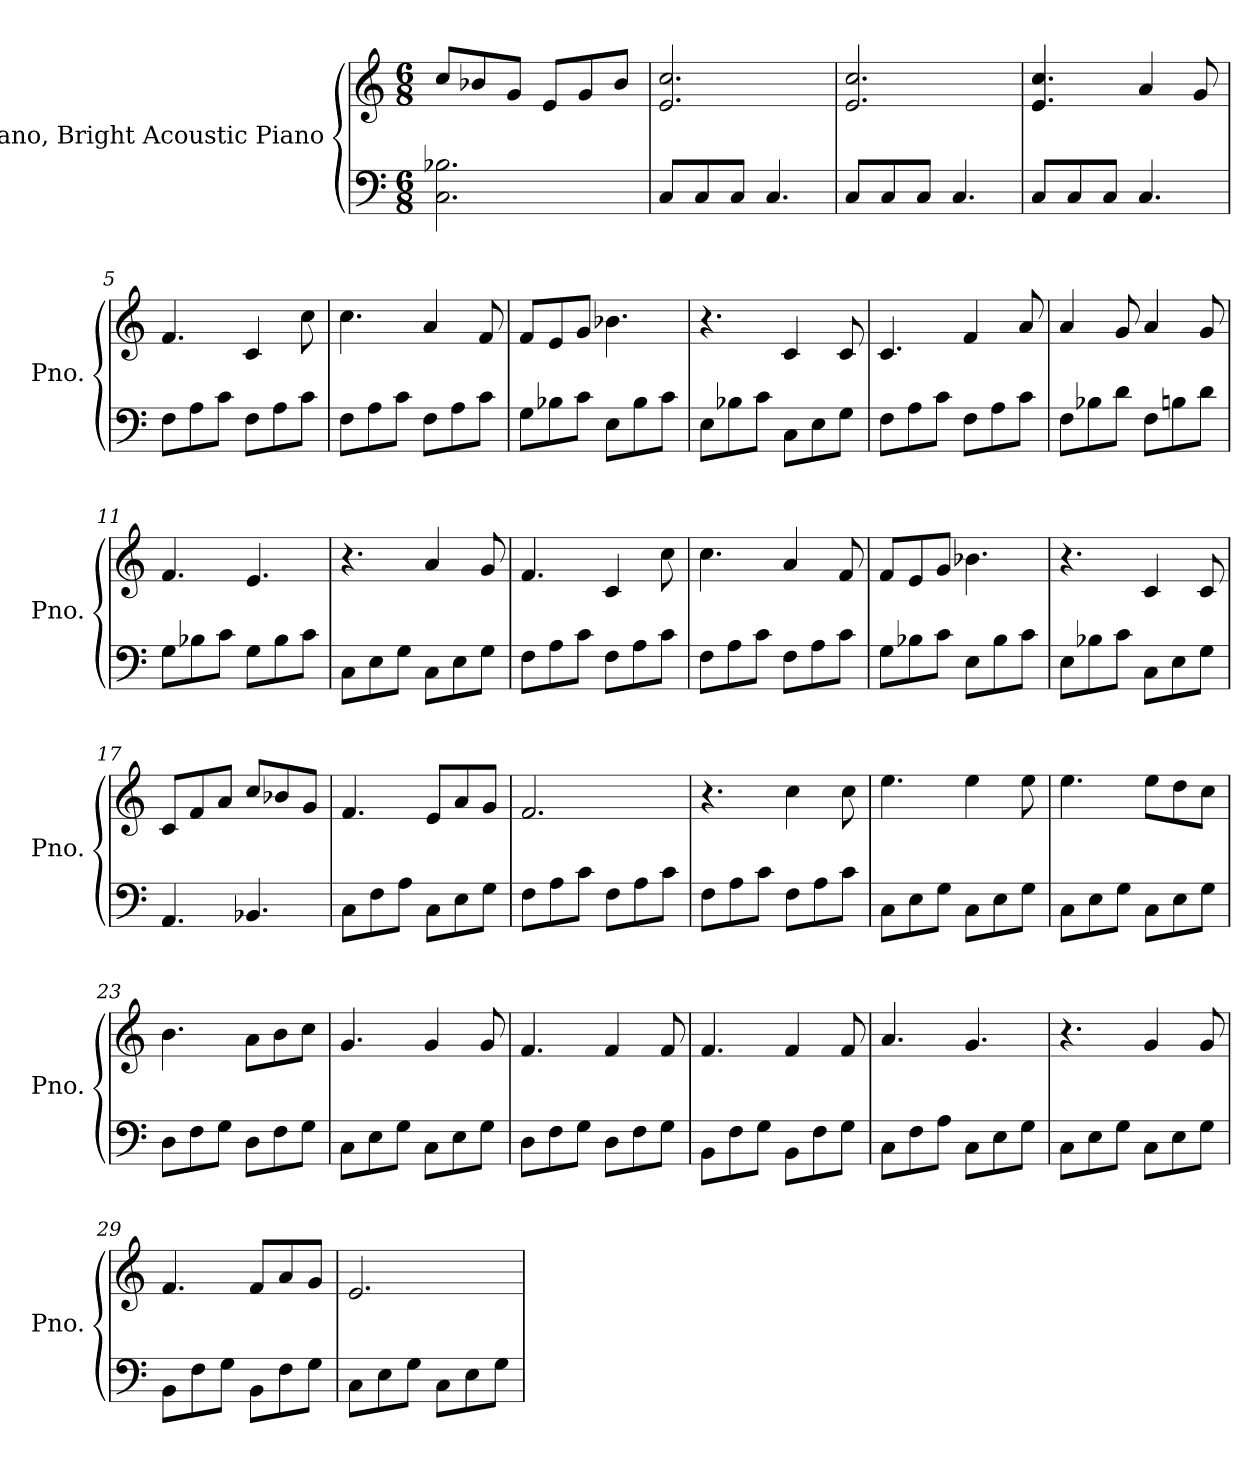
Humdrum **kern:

**kern	**kern
*part2	*part1
*staff2	*staff1
*I"Piano, Bright Acoustic Piano	*I"Piano, Bright Acoustic Piano
*I'Pno.	*I'Pno.
*clefF4	*clefG2
*k[]	*k[]
*M6/8	*M6/8
*MM100	*MM100
=1	=1
2.C\ 2.B-X\	8cc/L
.	8b-X/
.	8g/J
.	8e/L
.	8g/
.	8b-/J
=2	=2
8C/L	2.e/ 2.cc/
8C/	.
8C/J	.
4.C/	.
=3	=3
8C/L	2.e/ 2.cc/
8C/	.
8C/J	.
4.C/	.
=4	=4
8C/L	4.e/ 4.cc/
8C/	.
8C/J	.
4.C/	4a/
.	8g/
=5	=5
8F\L	4.f/
8A\	.
8c\J	.
8F\L	4c/
8A\	.
8c\J	8cc\
!!LO:LB:g=z
=6	=6
8F\L	4.cc\
8A\	.
8c\J	.
8F\L	4a/
8A\	.
8c\J	8f/
=7	=7
8G\L	8f/L
8B-X\	8e/
8c\J	8g/J
8E\L	4.b-X\
8B-\	.
8c\J	.
=8	=8
8E\L	4.r
8B-X\	.
8c\J	.
8C\L	4c/
8E\	.
8G\J	8c/
=9	=9
8F\L	4.c/
8A\	.
8c\J	.
8F\L	4f/
8A\	.
8c\J	8a/
=10	=10
8F\L	4a/
8B-X\	.
8d\J	8g/
8F\L	4a/
8Bn\	.
8d\J	8g/
!!LO:LB:g=z
=11	=11
8G\L	4.f/
8B-X\	.
8c\J	.
8G\L	4.e/
8B-\	.
8c\J	.
=12	=12
8C\L	4.r
8E\	.
8G\J	.
8C\L	4a/
8E\	.
8G\J	8g/
=13	=13
8F\L	4.f/
8A\	.
8c\J	.
8F\L	4c/
8A\	.
8c\J	8cc\
=14	=14
8F\L	4.cc\
8A\	.
8c\J	.
8F\L	4a/
8A\	.
8c\J	8f/
=15	=15
8G\L	8f/L
8B-X\	8e/
8c\J	8g/J
8E\L	4.b-X\
8B-\	.
8c\J	.
=16	=16
8E\L	4.r
8B-X\	.
8c\J	.
8C\L	4c/
8E\	.
8G\J	8c/
!!LO:LB:g=z
=17	=17
4.AA/	8c/L
.	8f/
.	8a/J
4.BB-X/	8cc/L
.	8b-X/
.	8g/J
=18	=18
8C\L	4.f/
8F\	.
8A\J	.
8C\L	8e/L
8E\	8a/
8G\J	8g/J
=19	=19
8F\L	2.f/
8A\	.
8c\J	.
8F\L	.
8A\	.
8c\J	.
=20	=20
8F\L	4.r
8A\	.
8c\J	.
8F\L	4cc\
8A\	.
8c\J	8cc\
=21	=21
8C\L	4.ee\
8E\	.
8G\J	.
8C\L	4ee\
8E\	.
8G\J	8ee\
=22	=22
8C\L	4.ee\
8E\	.
8G\J	.
8C\L	8ee\L
8E\	8dd\
8G\J	8cc\J
!!LO:LB:g=z
=23	=23
8D\L	4.b\
8F\	.
8G\J	.
8D\L	8a\L
8F\	8b\
8G\J	8cc\J
=24	=24
8C\L	4.g/
8E\	.
8G\J	.
8C\L	4g/
8E\	.
8G\J	8g/
=25	=25
8D\L	4.f/
8F\	.
8G\J	.
8D\L	4f/
8F\	.
8G\J	8f/
=26	=26
8BB\L	4.f/
8F\	.
8G\J	.
8BB\L	4f/
8F\	.
8G\J	8f/
=27	=27
8C\L	4.a/
8F\	.
8A\J	.
8C\L	4.g/
8E\	.
8G\J	.
=28	=28
8C\L	4.r
8E\	.
8G\J	.
8C\L	4g/
8E\	.
8G\J	8g/
!!LO:LB:g=z
=29	=29
8BB\L	4.f/
8F\	.
8G\J	.
8BB\L	8f/L
8F\	8a/
8G\J	8g/J
=30	=30
8C\L	2.e/
8E\	.
8G\J	.
8C\L	.
8E\	.
8G\J	.
=	=
*-	*-
